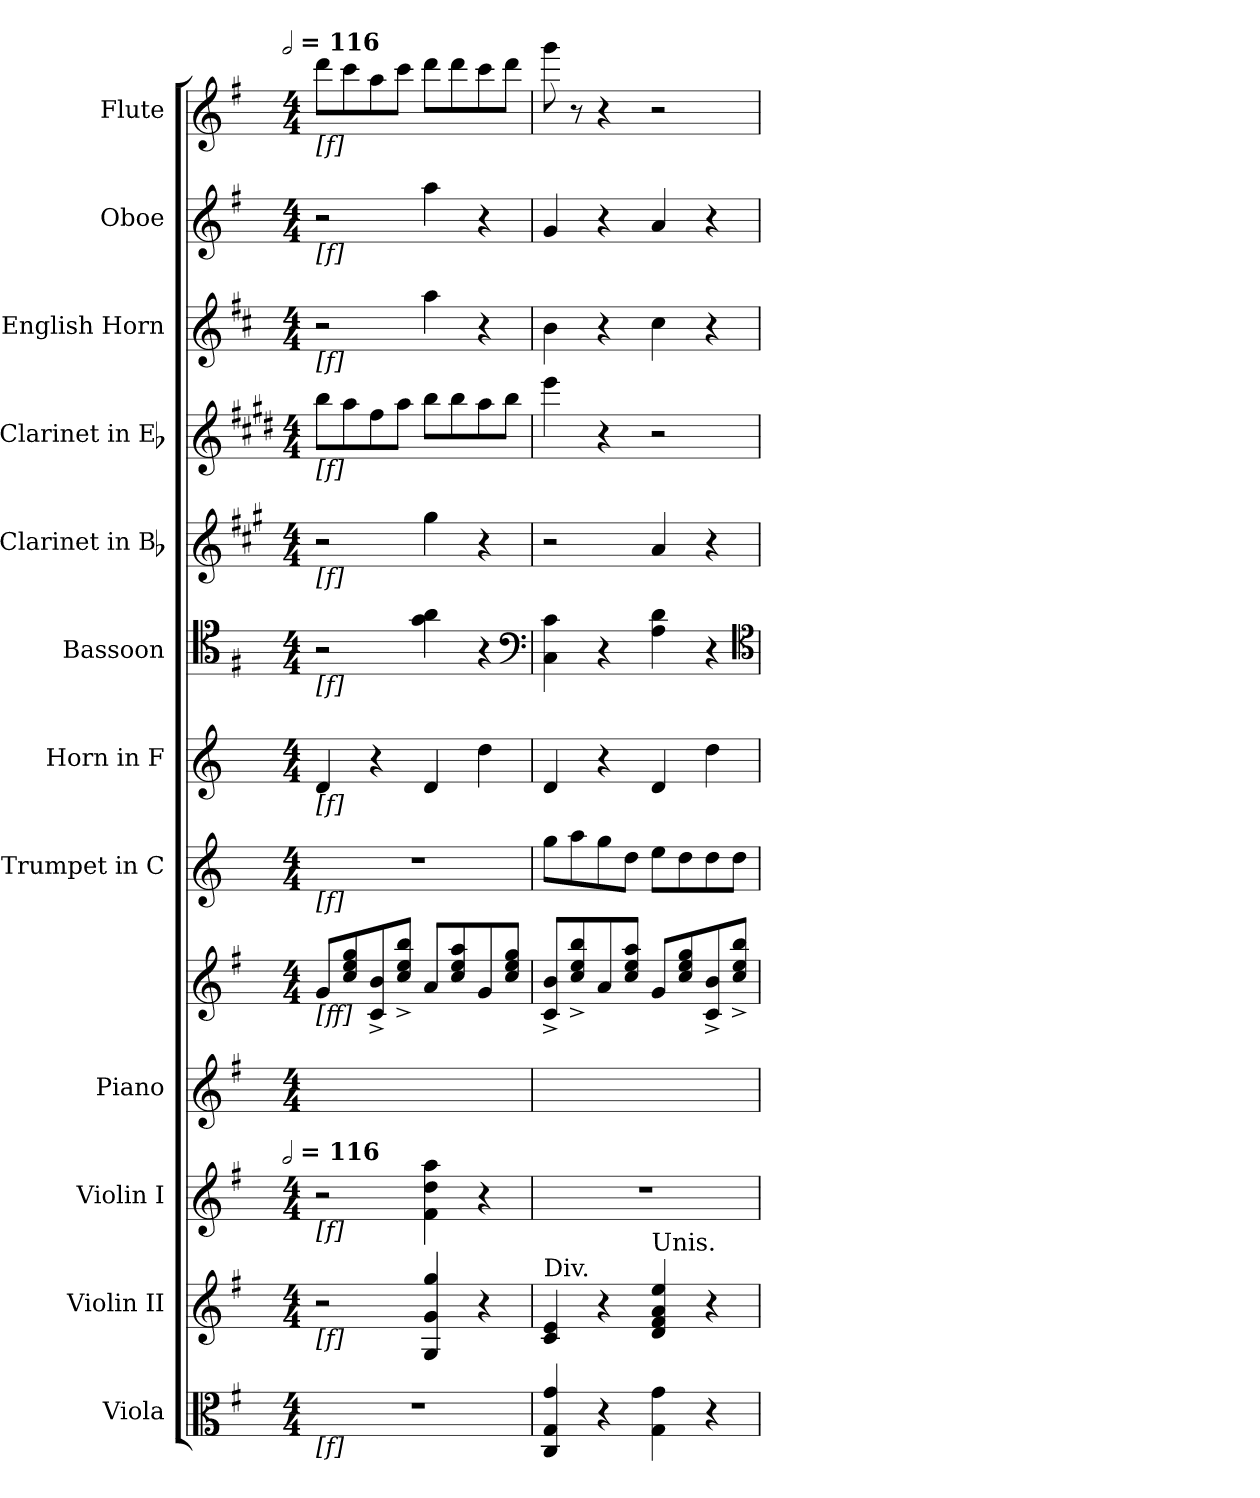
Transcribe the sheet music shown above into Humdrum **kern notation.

**kern	**kern	**kern	**kern	**kern	**kern	**kern	**kern	**kern	**kern	**kern	**kern	**kern
*part12	*part11	*part10	*part9	*part9	*part8	*part7	*part6	*part5	*part4	*part3	*part2	*part1
*staff13	*staff12	*staff11	*staff10	*staff9	*staff8	*staff7	*staff6	*staff5	*staff4	*staff3	*staff2	*staff1
*I"Viola	*I"Violin II	*I"Violin I	*I"Piano	*	*I"Trumpet in C	*I"Horn in F	*I"Bassoon	*I"Clarinet in Bb	*I"Clarinet in Eb	*I"English Horn	*I"Oboe	*I"Flute
*I'Vla.	*I'Vln. II	*I'Vln. I	*I'Pno.	*	*	*I'Hn.	*I'Bsn.	*I'Cl.	*	*I'Eng. Hn.	*I'Ob.	*I'Fl.
*clefC3	*clefG2	*clefG2	*clefG2	*clefG2	*clefG2	*clefG2	*clefC4	*clefG2	*clefG2	*clefG2	*clefG2	*clefG2
*	*	*	*	*	*	*ITrd4c7	*	*ITrd1c2	*ITrd-2c-3	*ITrd4c7	*	*
*k[f#]	*k[f#]	*k[f#]	*k[f#]	*k[f#]	*k[]	*k[b-]	*k[f#]	*k[f#]	*k[f#]	*k[f#]	*k[f#]	*k[f#]
*G:	*G:	*G:	*G:	*G:	*C:	*F:	*G:	*G:	*G:	*G:	*G:	*G:
!!LO:TX:omd:t=[half] = 116
*M4/4	*M4/4	*M4/4	*M4/4	*M4/4	*M4/4	*M4/4	*M4/4	*M4/4	*M4/4	*M4/4	*M4/4	*M4/4
*MM232	*MM232	*MM232	*MM232	*MM232	*MM232	*MM232	*MM232	*MM232	*MM232	*MM232	*MM232	*MM232
=1	=1	=1	=1	=1	=1	=1	=1	=1	=1	=1	=1	=1
!	!	!	!	!	!	!	!	!	!	!	!	!LO:TX:b:t=[f]
!	!	!	!	!	!	!	!	!	!	!	!LO:TX:b:t=[f]	!
!	!	!	!	!	!	!	!	!	!	!LO:TX:b:t=[f]	!	!
!	!	!	!	!	!	!	!	!	!LO:TX:b:t=[f]	!	!	!
!	!	!	!	!	!	!	!	!LO:TX:b:t=[f]	!	!	!	!
!	!	!	!	!	!	!	!LO:TX:b:t=[f]	!	!	!	!	!
!	!	!	!	!	!	!LO:TX:b:t=[f]	!	!	!	!	!	!
!	!	!	!	!	!LO:TX:b:t=[f]	!	!	!	!	!	!	!
!	!	!	!	!LO:TX:b:t=[ff]	!	!	!	!	!	!	!	!
!	!	!LO:TX:b:t=[f]	!	!	!	!	!	!	!	!	!	!
!	!	!LO:TX:t=[half] = 116	!	!	!	!	!	!	!	!	!	!
!	!LO:TX:b:t=[f]	!	!	!	!	!	!	!	!	!	!	!
!LO:TX:b:t=[f]	!	!	!	!	!	!	!	!	!	!	!	!
1r	2r	2r	1ryy	8g\L	1r	4G	2r	2r	8dddL	2r	2r	8dddL
.	.	.	.	8cc 8ee 8gg	.	.	.	.	8ccc	.	.	8ccc
.	.	.	.	8c^/ 8b^/	.	4r	.	.	8aa	.	.	8aa
.	.	.	.	8cc^ 8ee^ 8bb^J	.	.	.	.	8cccJ	.	.	8cccJ
.	4G 4g 4gg	4f# 4dd 4aa	.	8a\L	.	4G	4g 4a	4ff#	8dddL	4dd	4aa	8dddL
.	.	.	.	8cc 8ee 8aa	.	.	.	.	8ddd	.	.	8ddd
.	4r	4r	.	8g/	.	4g	4r	4r	8ccc	4r	4r	8ccc
.	.	.	.	8cc 8ee 8ggJ	.	.	.	.	8dddJ	.	.	8dddJ
*	*	*	*	*	*	*	*clefF4	*	*	*	*	*
=2	=2	=2	=2	=2	=2	=2	=2	=2	=2	=2	=2	=2
!	!LO:TX:a:t=Div.	!	!	!	!	!	!	!	!	!	!	!
4C 4G 4g	4c 4e	1r	1ryy	8c^\ 8b^\L	8ggL	4G	4C 4c	2r	4ggg	4e	4g	8ggg
.	.	.	.	8cc^ 8ee^ 8bb^	8aa	.	.	.	.	.	.	8r
4r	4r	.	.	8a/	8gg	4r	4r	.	4r	4r	4r	4r
.	.	.	.	8cc 8ee 8aaJ	8ddJ	.	.	.	.	.	.	.
!	!LO:TX:a:t=Unis.	!	!	!	!	!	!	!	!	!	!	!
4G 4g	4d 4f# 4a 4ee	.	.	8g\L	8eeL	4G	4A 4d	4g	2r	4f#	4a	2r
.	.	.	.	8cc 8ee 8gg	8dd	.	.	.	.	.	.	.
4r	4r	.	.	8c^/ 8b^/	8dd	4g	4r	4r	.	4r	4r	.
.	.	.	.	8cc^ 8ee^ 8bb^J	8ddJ	.	.	.	.	.	.	.
*	*	*	*	*	*	*	*clefC4	*	*	*	*	*
=	=	=	=	=	=	=	=	=	=	=	=	=
*-	*-	*-	*-	*-	*-	*-	*-	*-	*-	*-	*-	*-
